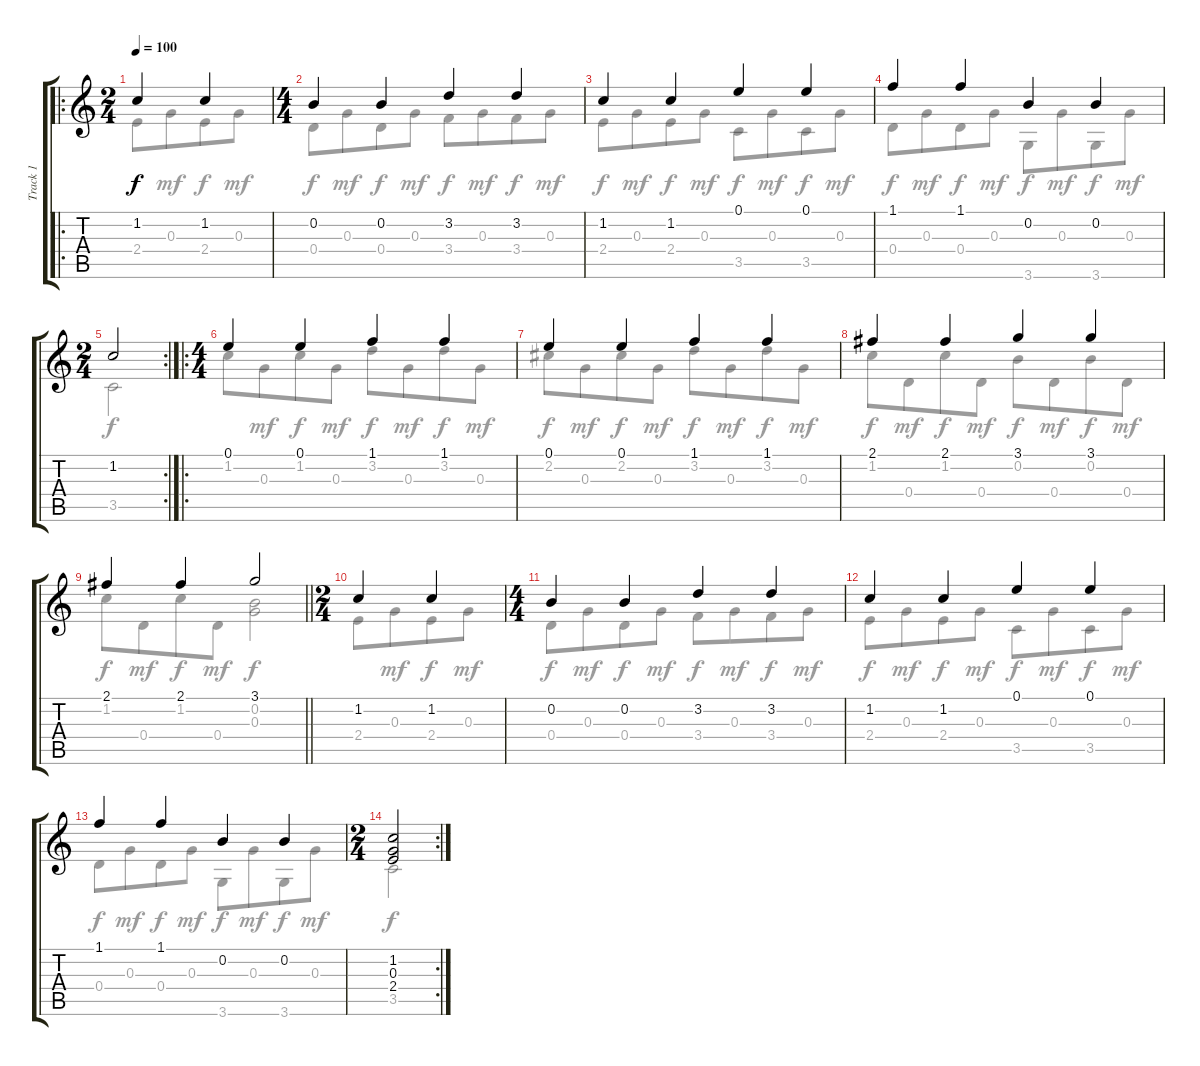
\track ("Track 1" "Track 1") {instrument acousticguitarsteel}
\staff {score tabs}
\tuning (E4 B3 G3 D3 A2 E2) {hide}
\voice
\ro
\ts (2 4)
\tempo 100
\clef g2
\ks c
1.2.4{dy f instrument acousticguitarsteel} 1.2.4 |
\ts (4 4)
0.2.4 0.2.4 3.2.4 3.2.4 |
1.2.4 1.2.4 0.1.4 0.1.4 |
1.1.4 1.1.4 0.2.4 0.2.4 |
\rc 2
\ts (2 4)
1.2.2 |
\ro
\ts (4 4)
0.1.4 0.1.4 1.1.4 1.1.4 |
0.1.4 0.1.4 1.1.4 1.1.4 |
2.1.4 2.1.4 3.1.4 3.1.4 |
\barLineRight lightlight
2.1.4 2.1.4 3.1.2 |
\ts (2 4)
1.2.4 1.2.4 |
\ts (4 4)
0.2.4 0.2.4 3.2.4 3.2.4 |
1.2.4 1.2.4 0.1.4 0.1.4 |
1.1.4 1.1.4 0.2.4 0.2.4 |
\rc 2
\ts (2 4)
(1.2 0.3 2.4).2
\voice
\clef g2
\ottava regular
\simile none
\ks c
2.4.8{dy f} 0.3.8{dy mf beam merge} 2.4.8{dy f} 0.3.8{dy mf} |
0.4.8{dy f} 0.3.8{dy mf beam merge} 0.4.8{dy f} 0.3.8{dy mf} 3.4.8{dy f} 0.3.8{dy mf beam merge} 3.4.8{dy f} 0.3.8{dy mf} |
2.4.8{dy f} 0.3.8{dy mf beam merge} 2.4.8{dy f} 0.3.8{dy mf} 3.5.8{dy f} 0.3.8{dy mf beam merge} 3.5.8{dy f} 0.3.8{dy mf} |
0.4.8{dy f} 0.3.8{dy mf beam merge} 0.4.8{dy f} 0.3.8{dy mf} 3.6.8{dy f} 0.3.8{dy mf beam merge} 3.6.8{dy f} 0.3.8{dy mf} |
3.5.2{dy f} |
1.2.8 0.3.8{dy mf beam merge} 1.2.8{dy f} 0.3.8{dy mf} 3.2.8{dy f} 0.3.8{dy mf beam merge} 3.2.8{dy f} 0.3.8{dy mf} |
2.2.8{dy f} 0.3.8{dy mf beam merge} 2.2.8{dy f} 0.3.8{dy mf} 3.2.8{dy f} 0.3.8{dy mf beam merge} 3.2.8{dy f} 0.3.8{dy mf} |
1.2.8{dy f} 0.4.8{dy mf beam merge} 1.2.8{dy f} 0.4.8{dy mf} 0.2.8{dy f} 0.4.8{dy mf beam merge} 0.2.8{dy f} 0.4.8{dy mf} |
\barLineRight lightlight
1.2.8{dy f} 0.4.8{dy mf beam merge} 1.2.8{dy f} 0.4.8{dy mf} (0.2 0.3).2{dy f} |
2.4.8 0.3.8{dy mf beam merge} 2.4.8{dy f} 0.3.8{dy mf} |
0.4.8{dy f} 0.3.8{dy mf beam merge} 0.4.8{dy f} 0.3.8{dy mf} 3.4.8{dy f} 0.3.8{dy mf beam merge} 3.4.8{dy f} 0.3.8{dy mf} |
2.4.8{dy f} 0.3.8{dy mf beam merge} 2.4.8{dy f} 0.3.8{dy mf} 3.5.8{dy f} 0.3.8{dy mf beam merge} 3.5.8{dy f} 0.3.8{dy mf} |
0.4.8{dy f} 0.3.8{dy mf beam merge} 0.4.8{dy f} 0.3.8{dy mf} 3.6.8{dy f} 0.3.8{dy mf beam merge} 3.6.8{dy f} 0.3.8{dy mf} |
3.5.2{dy f}
